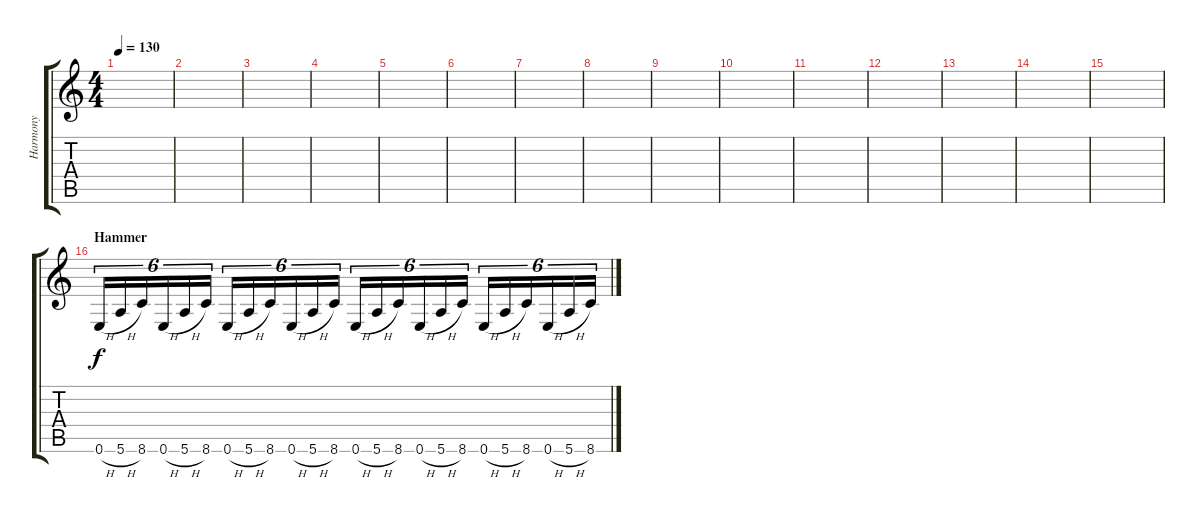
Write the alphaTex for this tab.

\track ("Harmony" "Harmony") {instrument distortionguitar}
\staff {score tabs}
\tuning (E4 B3 G3 D3 A2 E2) {hide}
\ts (4 4)
\tempo 130
\clef g2
\ks c
|
|
|
|
|
|
|
|
|
|
|
|
|
|
|
\section ("" "Hammer")
0.6{h}.16{tu (6 4)} 5.6{h}.16{tu (6 4)} 8.6.16{tu (6 4)} 0.6{h}.16{tu (6 4)} 5.6{h}.16{tu (6 4)} 8.6.16{tu (6 4)} 0.6{h}.16{tu (6 4)} 5.6{h}.16{tu (6 4)} 8.6.16{tu (6 4)} 0.6{h}.16{tu (6 4)} 5.6{h}.16{tu (6 4)} 8.6.16{tu (6 4)} 0.6{h}.16{tu (6 4)} 5.6{h}.16{tu (6 4)} 8.6.16{tu (6 4)} 0.6{h}.16{tu (6 4)} 5.6{h}.16{tu (6 4)} 8.6.16{tu (6 4)} 0.6{h}.16{tu (6 4)} 5.6{h}.16{tu (6 4)} 8.6.16{tu (6 4)} 0.6{h}.16{tu (6 4)} 5.6{h}.16{tu (6 4)} 8.6.16{tu (6 4)}
